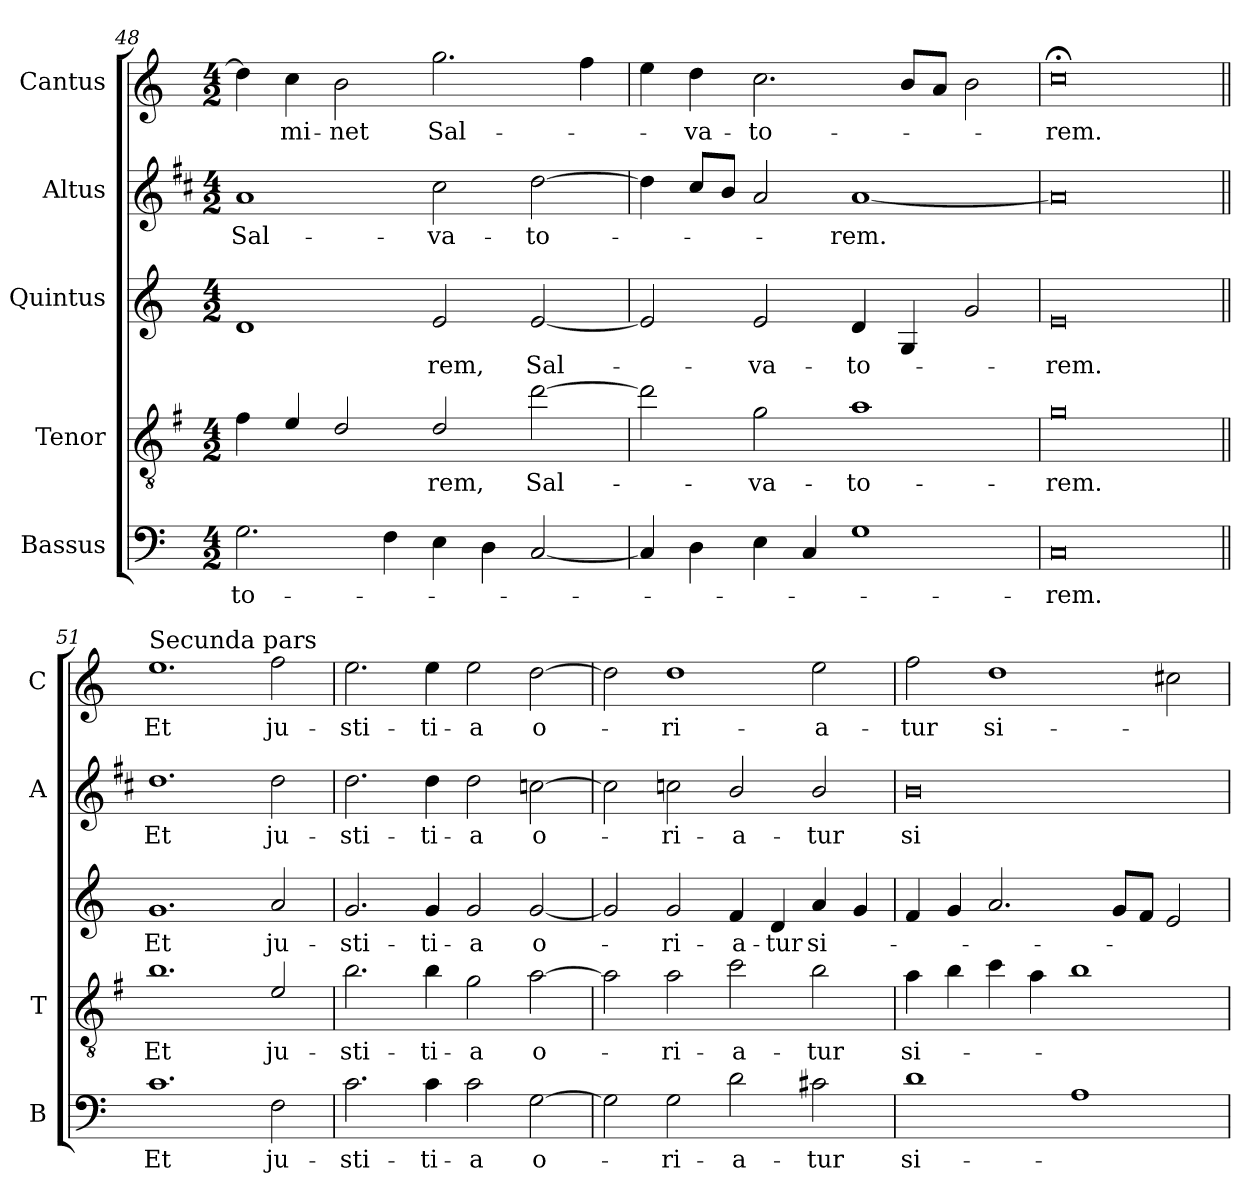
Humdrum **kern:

**kern	**text	**kern	**text	**kern	**text	**kern	**text	**kern	**text
*part5	*part5	*part4	*part4	*part3	*part3	*part2	*part2	*part1	*part1
*staff5	*staff5	*staff4	*staff4	*staff3	*staff3	*staff2	*staff2	*staff1	*staff1
*I"Bassus	*	*I"Tenor	*	*I"Quintus	*	*I"Altus	*	*I"Cantus	*
*I'B	*	*I'T	*	*	*	*I'A	*	*I'C	*
!!LO:LB:g=z
*clefF4	*	*clefGv2	*	*clefG2	*	*clefG2	*	*clefG2	*
*	*	*ITrd4c7	*	*	*	*ITrd1c2	*	*	*
*k[]	*	*k[]	*	*k[]	*	*k[]	*	*k[]	*
*C:	*	*C:	*	*C:	*	*C:	*	*C:	*
*M4/2	*	*M4/2	*	*M4/2	*	*M4/2	*	*M4/2	*
=48	=48	=48	=48	=48	=48	=48	=48	=48	=48
!	!LO:LY:b	!	!	!	!	!	!LO:LY:b	!	!
2.G\	-to-	4B\	.	1d	.	1g	Sal-	4dd\]	.
!	!	!	!	!	!	!	!	!	!LO:LY:b
.	.	4A/	.	.	.	.	.	4cc\	-mi-
!	!	!	!	!	!	!	!	!	!LO:LY:b
.	.	2G/	.	.	.	.	.	2b\	-net
4F\	.	.	.	.	.	.	.	.	.
!	!	!	!LO:LY:b	!	!LO:LY:b	!	!LO:LY:b	!	!LO:LY:b
4E\	.	2G/	-rem,	2e/	-rem,	2b\	-va-	2.gg\	Sal-
4D\	.	.	.	.	.	.	.	.	.
!	!	!	!LO:LY:b	!	!LO:LY:b	!	!LO:LY:b	!	!
[2C/	.	[2g\	Sal-	[2e/	Sal-	[2cc\	-to-	.	.
.	.	.	.	.	.	.	.	4ff\	.
=49	=49	=49	=49	=49	=49	=49	=49	=49	=49
4C/]	.	2g\]	.	2e/]	.	4cc\]	.	4ee\	.
!	!	!	!	!	!	!	!	!	!LO:LY:b
4D\	.	.	.	.	.	8b/L	.	4dd\	-va-
.	.	.	.	.	.	8a/J	.	.	.
!	!	!	!LO:LY:b	!	!LO:LY:b	!	!	!	!LO:LY:b
4E\	.	2c\	-va-	2e/	-va-	2g/	.	2.cc\	-to-
4C/	.	.	.	.	.	.	.	.	.
!	!	!	!LO:LY:b	!	!LO:LY:b	!	!LO:LY:b	!	!
1G	.	1d	-to-	4d/	-to-	[1g	-rem.	.	.
.	.	.	.	4G/	.	.	.	8b/L	.
.	.	.	.	.	.	.	.	8a/J	.
.	.	.	.	2g/	.	.	.	2b\	.
=50	=50	=50	=50	=50	=50	=50	=50	=50	=50
!	!LO:LY:b	!	!LO:LY:b	!	!LO:LY:b	!	!	!	!LO:LY:b
0C	-rem.	0c	-rem.	0e	-rem.	0g]	.	0cc;<	-rem.
=51||	=51||	=51||	=51||	=51||	=51||	=51||	=51||	=51||	=51||
!	!	!	!	!	!	!	!	!LO:TX:a:t=Secunda pars	!
!	!LO:LY:b	!	!LO:LY:b	!	!LO:LY:b	!	!LO:LY:b	!	!LO:LY:b
1.c	Et	1.e	Et	1.g	Et	1.cc	Et	1.ee	Et
!	!LO:LY:b	!	!LO:LY:b	!	!LO:LY:b	!	!LO:LY:b	!	!LO:LY:b
2F\	ju-	2A/	ju-	2a/	ju-	2cc\	ju-	2ff\	ju-
=52	=52	=52	=52	=52	=52	=52	=52	=52	=52
!	!LO:LY:b	!	!LO:LY:b	!	!LO:LY:b	!	!LO:LY:b	!	!LO:LY:b
2.c\	-sti-	2.e\	-sti-	2.g/	-sti-	2.cc\	-sti-	2.ee\	-sti-
!	!LO:LY:b	!	!LO:LY:b	!	!LO:LY:b	!	!LO:LY:b	!	!LO:LY:b
4c\	-ti-	4e\	-ti-	4g/	-ti-	4cc\	-ti-	4ee\	-ti-
!	!LO:LY:b	!	!LO:LY:b	!	!LO:LY:b	!	!LO:LY:b	!	!LO:LY:b
2c\	-a	2c\	-a	2g/	-a	2cc\	-a	2ee\	-a
!	!LO:LY:b	!	!LO:LY:b	!	!LO:LY:b	!	!LO:LY:b	!	!LO:LY:b
[2G\	o-	[2d\	o-	[2g/	o-	[2b-X\	o-	[2dd\	o-
=53	=53	=53	=53	=53	=53	=53	=53	=53	=53
2G\]	.	2d\]	.	2g/]	.	2b-\]	.	2dd\]	.
!	!LO:LY:b	!	!LO:LY:b	!	!LO:LY:b	!	!LO:LY:b	!	!LO:LY:b
2G\	-ri-	2d\	-ri-	2g/	-ri-	2b-X\	-ri-	1dd	-ri-
!	!LO:LY:b	!	!LO:LY:b	!	!LO:LY:b	!	!LO:LY:b	!	!
2d\	-a-	2f\	-a-	4f/	-a-	2a/	-a-	.	.
!	!	!	!	!	!LO:LY:b	!	!	!	!
.	.	.	.	4d/	-tur	.	.	.	.
!	!LO:LY:b	!	!LO:LY:b	!	!LO:LY:b	!	!LO:LY:b	!	!LO:LY:b
2c#X\	-tur	2e\	-tur	4a/	si-	2a/	-tur	2ee\	-a-
.	.	.	.	4g/	.	.	.	.	.
!!LO:PB:g=z
=54	=54	=54	=54	=54	=54	=54	=54	=54	=54
!	!LO:LY:b	!	!LO:LY:b	!	!	!	!LO:LY:b	!	!LO:LY:b
1d	si-	4d\	si-	4f/	.	0a	si-	2ff\	-tur
.	.	4e\	.	4g/	.	.	.	.	.
!	!	!	!	!	!	!	!	!	!LO:LY:b
.	.	4f\	.	2.a/	.	.	.	1dd	si-
.	.	4d\	.	.	.	.	.	.	.
1A	.	1e	.	.	.	.	.	.	.
.	.	.	.	8g/L	.	.	.	.	.
.	.	.	.	8f/J	.	.	.	.	.
.	.	.	.	2e/	.	.	.	2cc#X\	.
=	=	=	=	=	=	=	=	=	=
*-	*-	*-	*-	*-	*-	*-	*-	*-	*-
